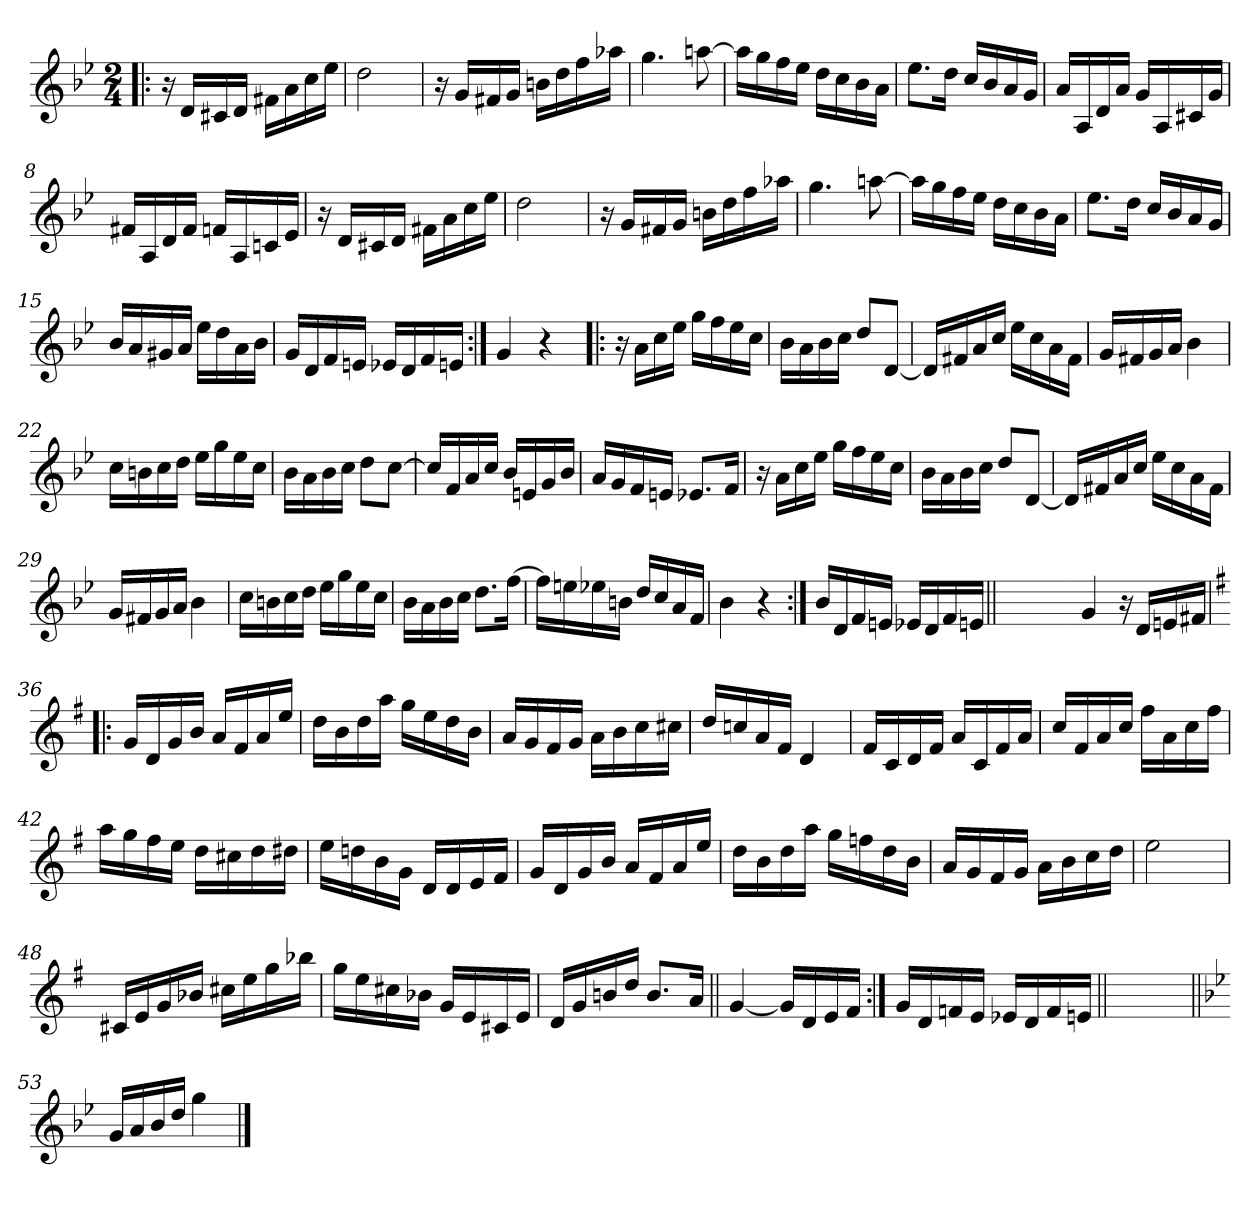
**kern
*part1
*staff1
*clefG2
*k[b-e-]
*B-:
*M2/4
=1!|:
16r
16d/LL
16c#X/
16d/JJ
16f#X\LL
16a\
16cc\
16ee-\JJ
=2
2dd\
=3
16r
16g/LL
16f#X/
16g/JJ
16bn\LL
16dd\
16ff\
16aa-X\JJ
=4
4.gg\
[8aan\
!!LO:LB:g=z
=5
16aa\LL]
16gg\
16ff\
16ee-\JJ
16dd\LL
16cc\
16b-\
16a\JJ
=6
8.ee-\L
16dd\Jk
16cc/LL
16b-/
16a/
16g/JJ
=7
16a/LL
16A/
16d/
16a/JJ
16g/LL
16A/
16c#X/
16g/JJ
=8
16f#X/LL
16A/
16d/
16f#/JJ
16fn/LL
16A/
16cn/
16e-/JJ
!!LO:LB:g=z
=9
16r
16d/LL
16c#X/
16d/JJ
16f#X\LL
16a\
16cc\
16ee-\JJ
=10
2dd\
=11
16r
16g/LL
16f#X/
16g/JJ
16bn\LL
16dd\
16ff\
16aa-X\JJ
=12
4.gg\
[8aan\
!!LO:LB:g=z
=13
16aa\LL]
16gg\
16ff\
16ee-\JJ
16dd\LL
16cc\
16b-\
16a\JJ
=14
8.ee-\L
16dd\Jk
16cc/LL
16b-/
16a/
16g/JJ
=15
16b-/LL
16a/
16g#X/
16a/JJ
16ee-\LL
16dd\
16a\
16b-\JJ
=16
16g/LL
16d/
16f/
16en/JJ
16e-X/LL
16d/
16f/
16en/JJ
!!LO:LB:g=z
=17:|!
4g/
4r
=18!|:
16r
16a\LL
16cc\
16ee-\JJ
16gg\LL
16ff\
16ee-\
16cc\JJ
=19
16b-\LL
16a\
16b-\
16cc\JJ
8dd/L
[8d/J
=20
16d/LL]
16f#X/
16a/
16cc/JJ
16ee-\LL
16cc\
16a\
16f#\JJ
!!LO:LB:g=z
=21
16g/LL
16f#X/
16g/
16a/JJ
4b-\
=22
16cc\LL
16bn\
16cc\
16dd\JJ
16ee-\LL
16gg\
16ee-\
16cc\JJ
=23
16b-\LL
16a\
16b-\
16cc\JJ
8dd\L
[8cc\J
=24
16cc/LL]
16f/
16a/
16cc/JJ
16b-/LL
16en/
16g/
16b-/JJ
!!LO:LB:g=z
=25
16a/LL
16g/
16f/
16en/JJ
8.e-X/L
16f/Jk
=26
16r
16a\LL
16cc\
16ee-\JJ
16gg\LL
16ff\
16ee-\
16cc\JJ
=27
16b-\LL
16a\
16b-\
16cc\JJ
8dd/L
[8d/J
=28
16d/LL]
16f#X/
16a/
16cc/JJ
16ee-\LL
16cc\
16a\
16f#\JJ
!!LO:LB:g=z
=29
16g/LL
16f#X/
16g/
16a/JJ
4b-\
=30
16cc\LL
16bn\
16cc\
16dd\JJ
16ee-\LL
16gg\
16ee-\
16cc\JJ
=31
16b-\LL
16a\
16b-\
16cc\JJ
8.dd\L
[16ff\Jk
=32
16ff\LL]
16een\
16ee-X\
16bn\JJ
16dd/LL
16cc/
16a/
16f/JJ
!!LO:LB:g=z
=33
4b-\
4r
=34:|!
16b-/LL
16d/
16f/
16en/JJ
16e-X/LL
16d/
16f/
16en/JJ
=34X1||
*stria0
2ryy
!!LO:PB:g=z
=35-
*stria5
4g/
16r
16d/LL
16en/
16f#X/JJ
=36!|:
*k[f#]
*G:
16g/LL
16d/
16g/
16b/JJ
16a/LL
16f#/
16a/
16ee/JJ
=37
16dd\LL
16b\
16dd\
16aa\JJ
16gg\LL
16ee\
16dd\
16b\JJ
=38
16a/LL
16g/
16f#/
16g/JJ
16a\LL
16b\
16cc\
16cc#X\JJ
!!LO:LB:g=z
=39
16dd/LL
16ccn/
16a/
16f#/JJ
4d/
=40
16f#/LL
16c/
16d/
16f#/JJ
16a/LL
16c/
16f#/
16a/JJ
=41
16cc/LL
16f#/
16a/
16cc/JJ
16ff#\LL
16a\
16cc\
16ff#\JJ
=42
16aa\LL
16gg\
16ff#\
16ee\JJ
16dd\LL
16cc#X\
16dd\
16dd#X\JJ
!!LO:LB:g=z
=43
16ee\LL
16ddn\
16b\
16g\JJ
16d/LL
16d/
16e/
16f#/JJ
=44
16g/LL
16d/
16g/
16b/JJ
16a/LL
16f#/
16a/
16ee/JJ
=45
16dd\LL
16b\
16dd\
16aa\JJ
16gg\LL
16ffn\
16dd\
16b\JJ
=46
16a/LL
16g/
16f#/
16g/JJ
16a\LL
16b\
16cc\
16dd\JJ
!!LO:LB:g=z
=47
2ee\
=48
16c#X/LL
16e/
16g/
16b-X/JJ
16cc#X\LL
16ee\
16gg\
16bb-X\JJ
=49
16gg\LL
16ee\
16cc#X\
16b-X\JJ
16g/LL
16e/
16c#X/
16e/JJ
=50
16d/LL
16g/
16bn/
16dd/JJ
8.b/L
16a/Jk
!!LO:LB:g=z
=51||
[4g/
16g/LL]
16d/
16e/
16f#/JJ
=52:|!
16g/LL
16d/
16fn/
16e/JJ
16e-X/LL
16d/
16f/
16en/JJ
=52X2||
*stria0
2ryy
=53||
*stria5
*k[b-e-]
*B-:
16g/LL
16a/
16b-/
16dd/JJ
4gg\
==
*-
